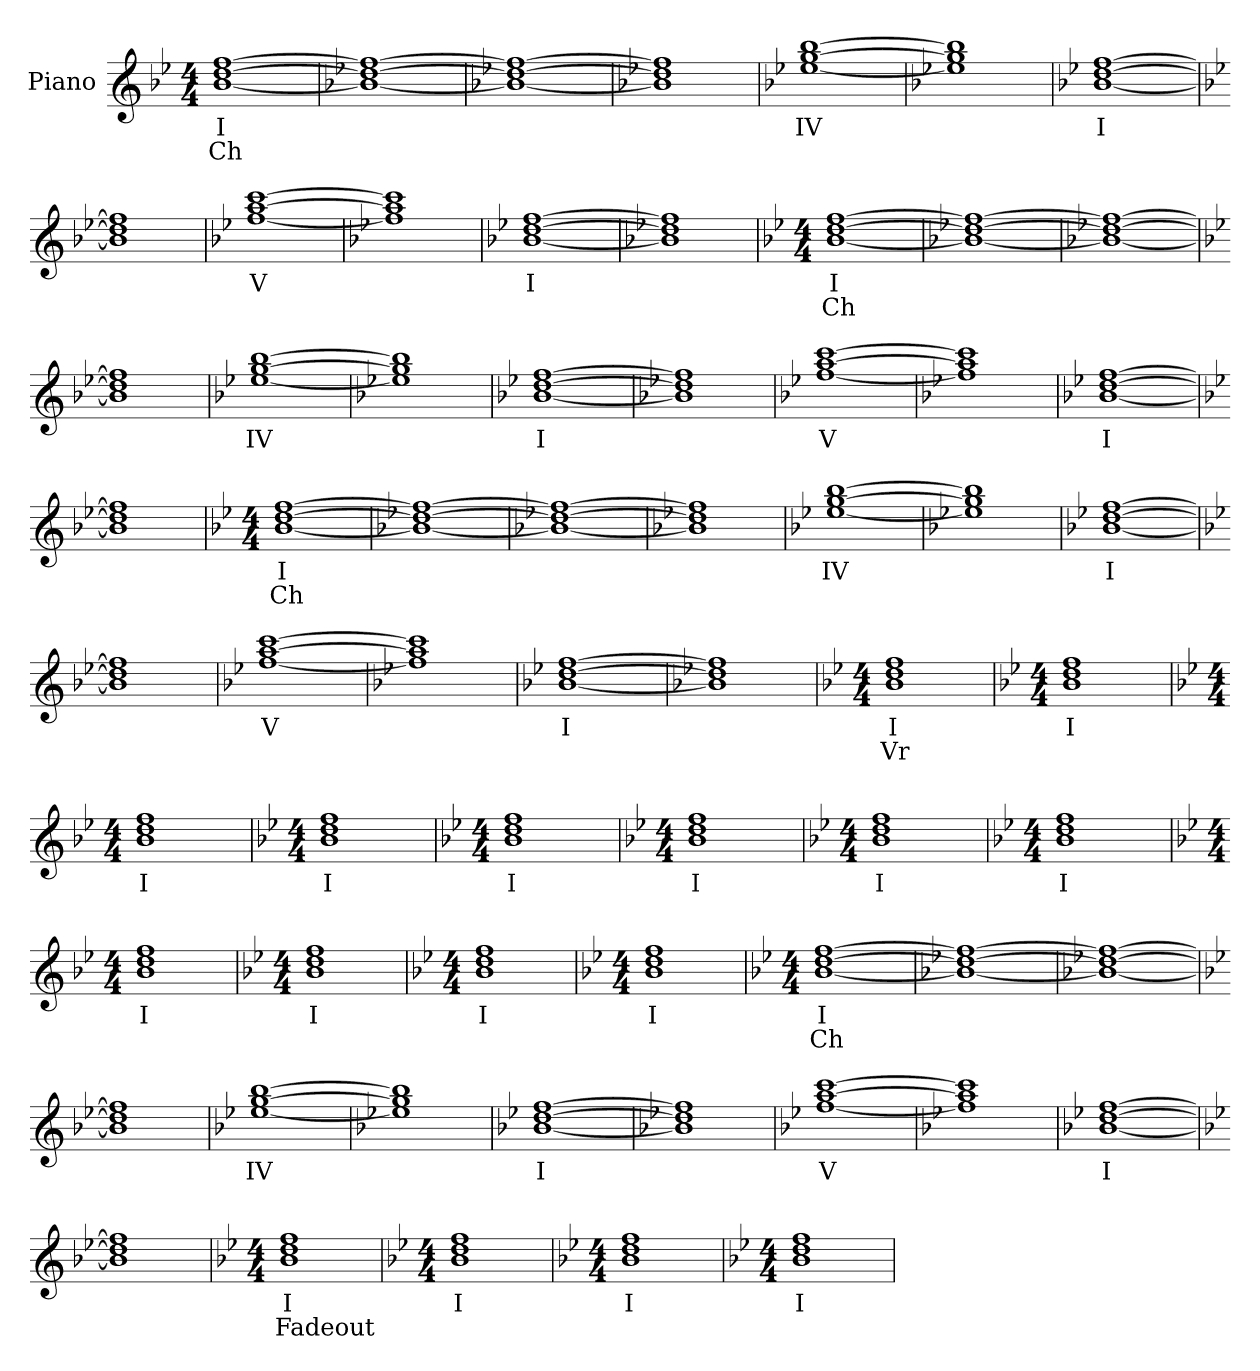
**kern	**text	**text
*part1	*part1	*part1
*staff1	*staff1	*staff1
*I"Piano	*	*
*I'Pno	*	*
*k[b-e-]	*	*
*B-:	*	*
*M4/4	*	*
=	=	=
[1b- [1dd [1ff	I	Ch
=	=	=
*k[b-e-]	*	*
*B-:	*	*
1b-_ 1dd_ 1ff_	.	.
=	=	=
*k[b-e-]	*	*
*B-:	*	*
1b-_ 1dd_ 1ff_	.	.
=	=	=
*k[b-e-]	*	*
*B-:	*	*
1b-] 1dd] 1ff]	.	.
=	=	=
*k[b-e-]	*	*
*B-:	*	*
[1ee- [1gg [1bb-	IV	.
=	=	=
*k[b-e-]	*	*
*B-:	*	*
1ee-] 1gg] 1bb-]	.	.
=	=	=
*k[b-e-]	*	*
*B-:	*	*
[1b- [1dd [1ff	I	.
=	=	=
*k[b-e-]	*	*
*B-:	*	*
1b-] 1dd] 1ff]	.	.
=	=	=
*k[b-e-]	*	*
*B-:	*	*
[1ff [1aa [1ccc	V	.
=	=	=
*k[b-e-]	*	*
*B-:	*	*
1ff] 1aa] 1ccc]	.	.
=	=	=
*k[b-e-]	*	*
*B-:	*	*
[1b- [1dd [1ff	I	.
=	=	=
*k[b-e-]	*	*
*B-:	*	*
1b-] 1dd] 1ff]	.	.
=	=	=
*k[b-e-]	*	*
*B-:	*	*
*M4/4	*	*
[1b- [1dd [1ff	I	Ch
=	=	=
*k[b-e-]	*	*
*B-:	*	*
1b-_ 1dd_ 1ff_	.	.
=	=	=
*k[b-e-]	*	*
*B-:	*	*
1b-_ 1dd_ 1ff_	.	.
=	=	=
*k[b-e-]	*	*
*B-:	*	*
1b-] 1dd] 1ff]	.	.
=	=	=
*k[b-e-]	*	*
*B-:	*	*
[1ee- [1gg [1bb-	IV	.
=	=	=
*k[b-e-]	*	*
*B-:	*	*
1ee-] 1gg] 1bb-]	.	.
=	=	=
*k[b-e-]	*	*
*B-:	*	*
[1b- [1dd [1ff	I	.
=	=	=
*k[b-e-]	*	*
*B-:	*	*
1b-] 1dd] 1ff]	.	.
=	=	=
*k[b-e-]	*	*
*B-:	*	*
[1ff [1aa [1ccc	V	.
=	=	=
*k[b-e-]	*	*
*B-:	*	*
1ff] 1aa] 1ccc]	.	.
=	=	=
*k[b-e-]	*	*
*B-:	*	*
[1b- [1dd [1ff	I	.
=	=	=
*k[b-e-]	*	*
*B-:	*	*
1b-] 1dd] 1ff]	.	.
=	=	=
*k[b-e-]	*	*
*B-:	*	*
*M4/4	*	*
[1b- [1dd [1ff	I	Ch
=	=	=
*k[b-e-]	*	*
*B-:	*	*
1b-_ 1dd_ 1ff_	.	.
=	=	=
*k[b-e-]	*	*
*B-:	*	*
1b-_ 1dd_ 1ff_	.	.
=	=	=
*k[b-e-]	*	*
*B-:	*	*
1b-] 1dd] 1ff]	.	.
=	=	=
*k[b-e-]	*	*
*B-:	*	*
[1ee- [1gg [1bb-	IV	.
=	=	=
*k[b-e-]	*	*
*B-:	*	*
1ee-] 1gg] 1bb-]	.	.
=	=	=
*k[b-e-]	*	*
*B-:	*	*
[1b- [1dd [1ff	I	.
=	=	=
*k[b-e-]	*	*
*B-:	*	*
1b-] 1dd] 1ff]	.	.
=	=	=
*k[b-e-]	*	*
*B-:	*	*
[1ff [1aa [1ccc	V	.
=	=	=
*k[b-e-]	*	*
*B-:	*	*
1ff] 1aa] 1ccc]	.	.
=	=	=
*k[b-e-]	*	*
*B-:	*	*
[1b- [1dd [1ff	I	.
=	=	=
*k[b-e-]	*	*
*B-:	*	*
1b-] 1dd] 1ff]	.	.
=	=	=
*k[b-e-]	*	*
*B-:	*	*
*M4/4	*	*
1b- 1dd 1ff	I	Vr
=	=	=
*k[b-e-]	*	*
*B-:	*	*
*M4/4	*	*
1b- 1dd 1ff	I	.
=	=	=
*k[b-e-]	*	*
*B-:	*	*
*M4/4	*	*
1b- 1dd 1ff	I	.
=	=	=
*k[b-e-]	*	*
*B-:	*	*
*M4/4	*	*
1b- 1dd 1ff	I	.
=	=	=
*k[b-e-]	*	*
*B-:	*	*
*M4/4	*	*
1b- 1dd 1ff	I	.
=	=	=
*k[b-e-]	*	*
*B-:	*	*
*M4/4	*	*
1b- 1dd 1ff	I	.
=	=	=
*k[b-e-]	*	*
*B-:	*	*
*M4/4	*	*
1b- 1dd 1ff	I	.
=	=	=
*k[b-e-]	*	*
*B-:	*	*
*M4/4	*	*
1b- 1dd 1ff	I	.
=	=	=
*k[b-e-]	*	*
*B-:	*	*
*M4/4	*	*
1b- 1dd 1ff	I	.
=	=	=
*k[b-e-]	*	*
*B-:	*	*
*M4/4	*	*
1b- 1dd 1ff	I	.
=	=	=
*k[b-e-]	*	*
*B-:	*	*
*M4/4	*	*
1b- 1dd 1ff	I	.
=	=	=
*k[b-e-]	*	*
*B-:	*	*
*M4/4	*	*
1b- 1dd 1ff	I	.
=	=	=
*k[b-e-]	*	*
*B-:	*	*
*M4/4	*	*
[1b- [1dd [1ff	I	Ch
=	=	=
*k[b-e-]	*	*
*B-:	*	*
1b-_ 1dd_ 1ff_	.	.
=	=	=
*k[b-e-]	*	*
*B-:	*	*
1b-_ 1dd_ 1ff_	.	.
=	=	=
*k[b-e-]	*	*
*B-:	*	*
1b-] 1dd] 1ff]	.	.
=	=	=
*k[b-e-]	*	*
*B-:	*	*
[1ee- [1gg [1bb-	IV	.
=	=	=
*k[b-e-]	*	*
*B-:	*	*
1ee-] 1gg] 1bb-]	.	.
=	=	=
*k[b-e-]	*	*
*B-:	*	*
[1b- [1dd [1ff	I	.
=	=	=
*k[b-e-]	*	*
*B-:	*	*
1b-] 1dd] 1ff]	.	.
=	=	=
*k[b-e-]	*	*
*B-:	*	*
[1ff [1aa [1ccc	V	.
=	=	=
*k[b-e-]	*	*
*B-:	*	*
1ff] 1aa] 1ccc]	.	.
=	=	=
*k[b-e-]	*	*
*B-:	*	*
[1b- [1dd [1ff	I	.
=	=	=
*k[b-e-]	*	*
*B-:	*	*
1b-] 1dd] 1ff]	.	.
=	=	=
*k[b-e-]	*	*
*B-:	*	*
*M4/4	*	*
1b- 1dd 1ff	I	Fadeout
=	=	=
*k[b-e-]	*	*
*B-:	*	*
*M4/4	*	*
1b- 1dd 1ff	I	.
=	=	=
*k[b-e-]	*	*
*B-:	*	*
*M4/4	*	*
1b- 1dd 1ff	I	.
=	=	=
*k[b-e-]	*	*
*B-:	*	*
*M4/4	*	*
1b- 1dd 1ff	I	.
=	=	=
*-	*-	*-
